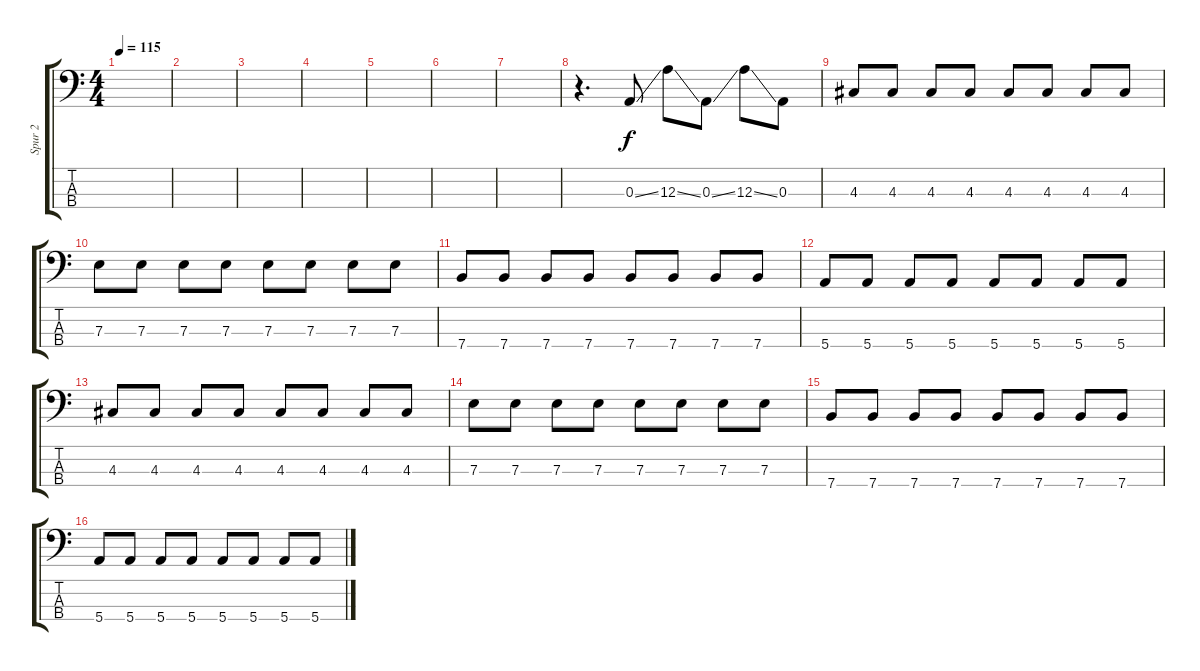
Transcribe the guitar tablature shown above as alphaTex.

\track ("Spur 2" "Spur 2") {instrument electricbasspick}
\staff {score tabs}
\tuning (G2 D2 A1 E1) {hide}
\ts (4 4)
\tempo 115
\clef f4
\ks c
|
|
|
|
|
|
|
r.4{d} 0.3{ss}.8 12.3{ss}.8 0.3{ss}.8 12.3{ss}.8 0.3.8 |
4.3.8 4.3.8 4.3.8 4.3.8 4.3.8 4.3.8 4.3.8 4.3.8 |
7.3.8 7.3.8 7.3.8 7.3.8 7.3.8 7.3.8 7.3.8 7.3.8 |
7.4.8 7.4.8 7.4.8 7.4.8 7.4.8 7.4.8 7.4.8 7.4.8 |
5.4.8 5.4.8 5.4.8 5.4.8 5.4.8 5.4.8 5.4.8 5.4.8 |
4.3.8 4.3.8 4.3.8 4.3.8 4.3.8 4.3.8 4.3.8 4.3.8 |
7.3.8 7.3.8 7.3.8 7.3.8 7.3.8 7.3.8 7.3.8 7.3.8 |
7.4.8 7.4.8 7.4.8 7.4.8 7.4.8 7.4.8 7.4.8 7.4.8 |
5.4.8 5.4.8 5.4.8 5.4.8 5.4.8 5.4.8 5.4.8 5.4.8
